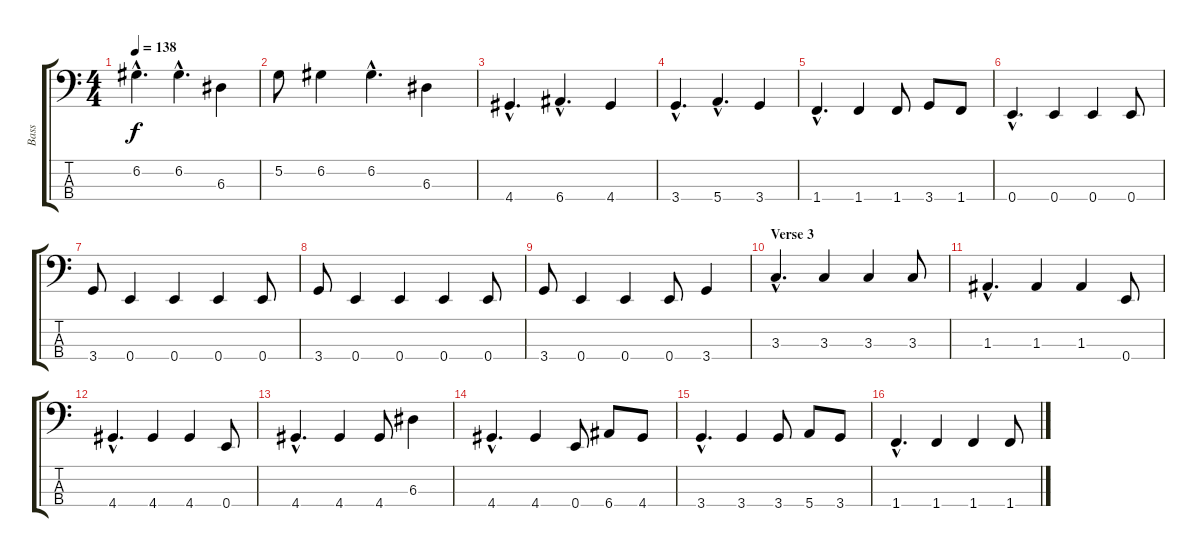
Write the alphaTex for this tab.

\track ("Bass" "Bass") {instrument electricbassfinger}
\staff {score tabs}
\tuning (G2 D2 A1 E1) {hide}
\ts (4 4)
\tempo 138
\clef f4
\ks c
6.2{hac}.4{d dy f} 6.2{hac}.4{d} 6.3.4 |
5.2.8 6.2.4 6.2{hac}.4{d} 6.3.4 |
4.4{hac}.4{d} 6.4{hac}.4{d} 4.4.4 |
3.4{hac}.4{d} 5.4{hac}.4{d} 3.4.4 |
1.4{hac}.4{d} 1.4.4 1.4.8 3.4.8 1.4.8 |
0.4{hac}.4{d} 0.4.4 0.4.4 0.4.8 |
3.4.8 0.4.4 0.4.4 0.4.4 0.4.8 |
3.4.8 0.4.4 0.4.4 0.4.4 0.4.8 |
3.4.8 0.4.4 0.4.4 0.4.8 3.4.4 |
\section ("" "Verse 3")
3.3{hac}.4{d} 3.3.4 3.3.4 3.3.8 |
1.3{hac}.4{d} 1.3.4 1.3.4 0.4.8 |
4.4{hac}.4{d} 4.4.4 4.4.4 0.4.8 |
4.4{hac}.4{d} 4.4.4 4.4.8 6.3.4 |
4.4{hac}.4{d} 4.4.4 0.4.8 6.4.8 4.4.8 |
3.4{hac}.4{d} 3.4.4 3.4.8 5.4.8 3.4.8 |
1.4{hac}.4{d} 1.4.4 1.4.4 1.4.8
